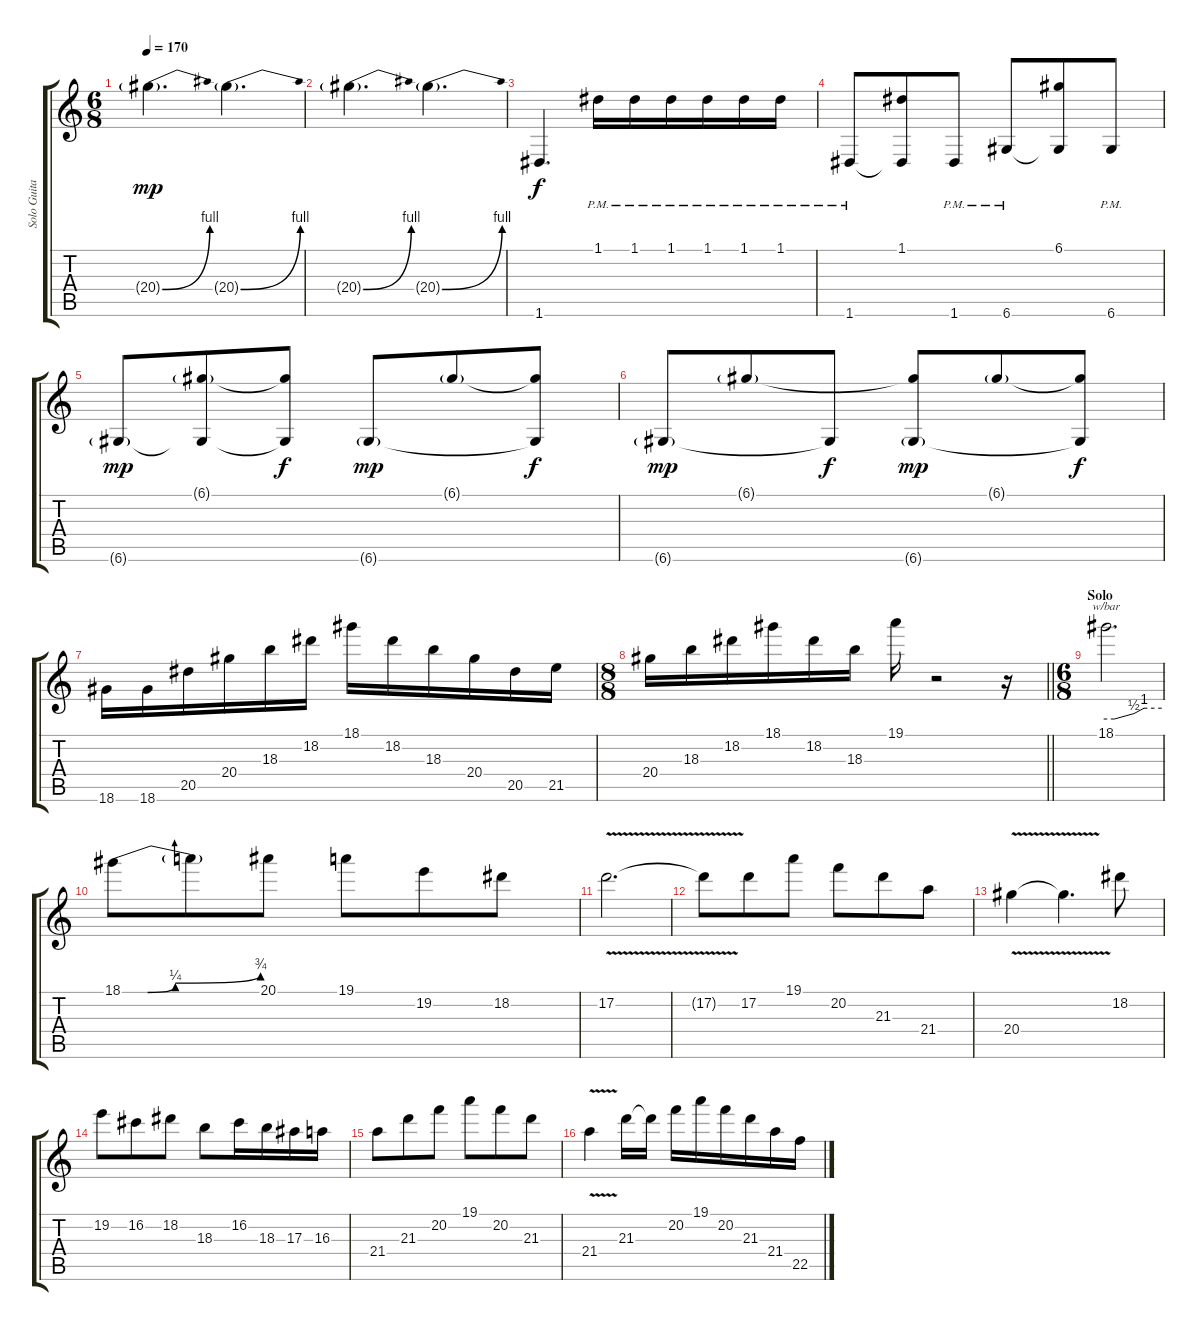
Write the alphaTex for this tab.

\track ("Solo Guitar" "Solo Guita") {instrument overdrivenguitar}
\staff {score tabs}
\tuning (D4 A3 F3 C3 G2 D2) {hide}
\ts (6 8)
\tempo 170
\clef g2
\ks c
20.4{be (bend 0 0 60 4) g}.4{d dy mp volume 3} 20.4{be (bend 0 0 60 4) g}.4{d} |
20.4{be (bend 0 0 60 4) g}.4{d} 20.4{be (bend 0 0 60 4) g}.4{d} |
1.6.4{d dy f volume 16} 1.1{pm}.16 1.1{pm}.16 1.1{pm}.16 1.1{pm}.16 1.1{pm}.16 1.1{pm}.16 |
1.6{pm}.8 (1.1 1.6{t}).8 1.6{pm}.8 6.6{pm}.8 (6.1 6.6{t}).8 6.6{pm}.8 |
6.6{g}.8{dy mp volume 0} (6.1{g} 6.6{t}).8 (6.1{t} 6.6{t}).8{dy f} 6.6{g}.8{dy mp} 6.1{g}.8 (6.1{t} 6.6{t}).8{dy f} |
6.6{g}.8{dy mp} 6.1{g}.8 6.6{t}.8{dy f} (6.1{t} 6.6{g}).8{dy mp} 6.1{g}.8 (6.1{t} 6.6{t}).8{dy f} |
18.6.16{volume 16} 18.6.16 20.5.16 20.4.16 18.3.16 18.2.16 18.1.16 18.2.16 18.3.16 20.4.16 20.5.16 21.5.16 |
\ts (8 8)
\barLineRight lightlight
20.4.16 18.3.16 18.2.16 18.1.16 18.2.16 18.3.16 19.1.16 r.2 r.16 |
\ts (6 8)
\section ("" "Solo")
18.1.2{d tbe (custom default 0 0 9 0 30 2 41 4 60 4)} |
18.1{be (custom 0 0 11 0 23 1 60 3)}.8 18.1{t}.8 20.1.8 19.1.8 19.2.8 18.2.8 |
17.2{v}.2{d} |
17.2{t}.8 17.2.8 19.1.8 20.2.8 21.3.8 21.4.8 |
20.4{v}.4 20.4{t}.4{d} 18.2.8 |
19.2.8 16.2.8 18.2.8 18.3.8 16.2.16 18.3.16 17.3.16 16.3.16 |
21.4.8 21.3.8 20.2.8 19.1.8 20.2.8 21.3.8 |
21.4{v}.4 21.3.16 21.3{t}.16 20.2.16 19.1.16 20.2.16 21.3.16 21.4.16 22.5.16
